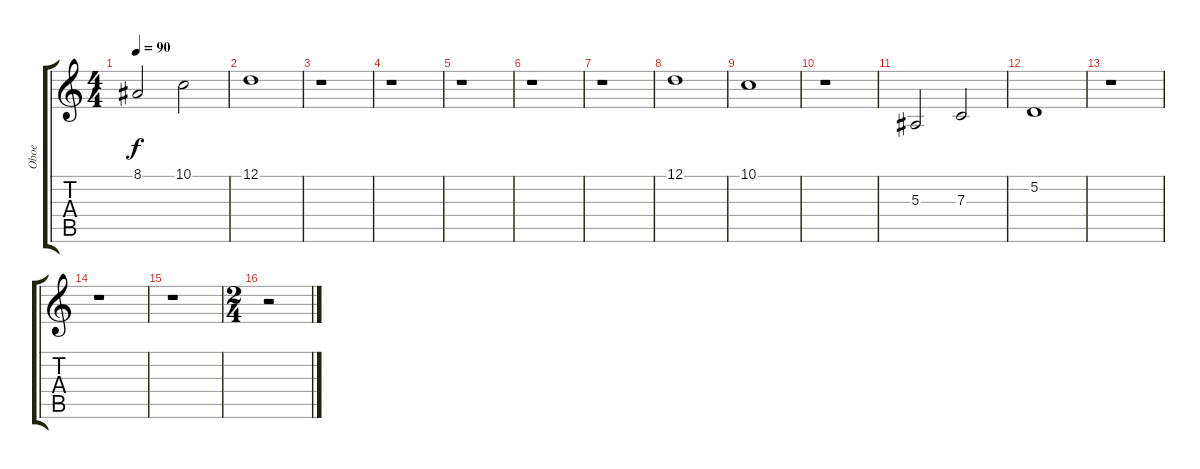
\track ("Oboe" "Oboe") {instrument oboe}
\staff {score tabs}
\tuning (D4 A3 F3 C3 G2 D2) {hide}
\ts (4 4)
\tempo 90
\clef g2
\ks c
8.1.2{dy f} 10.1.2 |
12.1.1 |
r.1 |
r.1 |
r.1 |
r.1 |
r.1 |
12.1.1 |
10.1.1 |
r.1 |
5.3.2 7.3.2 |
5.2.1 |
r.1 |
r.1 |
r.1 |
\ts (2 4)
r.2
